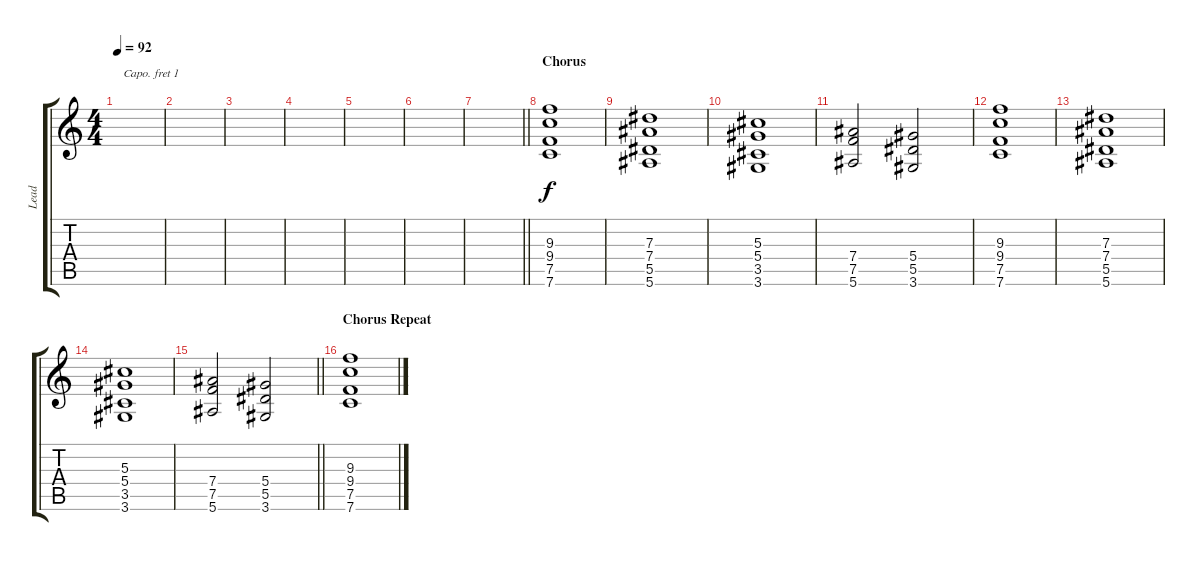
\track ("Lead" "Lead") {instrument overdrivenguitar}
\staff {score tabs}
\capo 1
\tuning (E4 B3 G3 D3 A2 E2) {hide}
\ts (4 4)
\tempo 92
\clef g2
\ks c
|
|
|
|
|
|
\barLineRight lightlight
|
\section ("" "Chorus")
(9.3 9.4 7.5 7.6).1 |
(7.3 7.4 5.5 5.6).1 |
(5.3 5.4 3.5 3.6).1 |
(7.4 7.5 5.6).2 (5.4 5.5 3.6).2 |
(9.3 9.4 7.5 7.6).1 |
(7.3 7.4 5.5 5.6).1 |
(5.3 5.4 3.5 3.6).1 |
\barLineRight lightlight
(7.4 7.5 5.6).2 (5.4 5.5 3.6).2 |
\section ("" "Chorus Repeat")
(9.3 9.4 7.5 7.6).1
